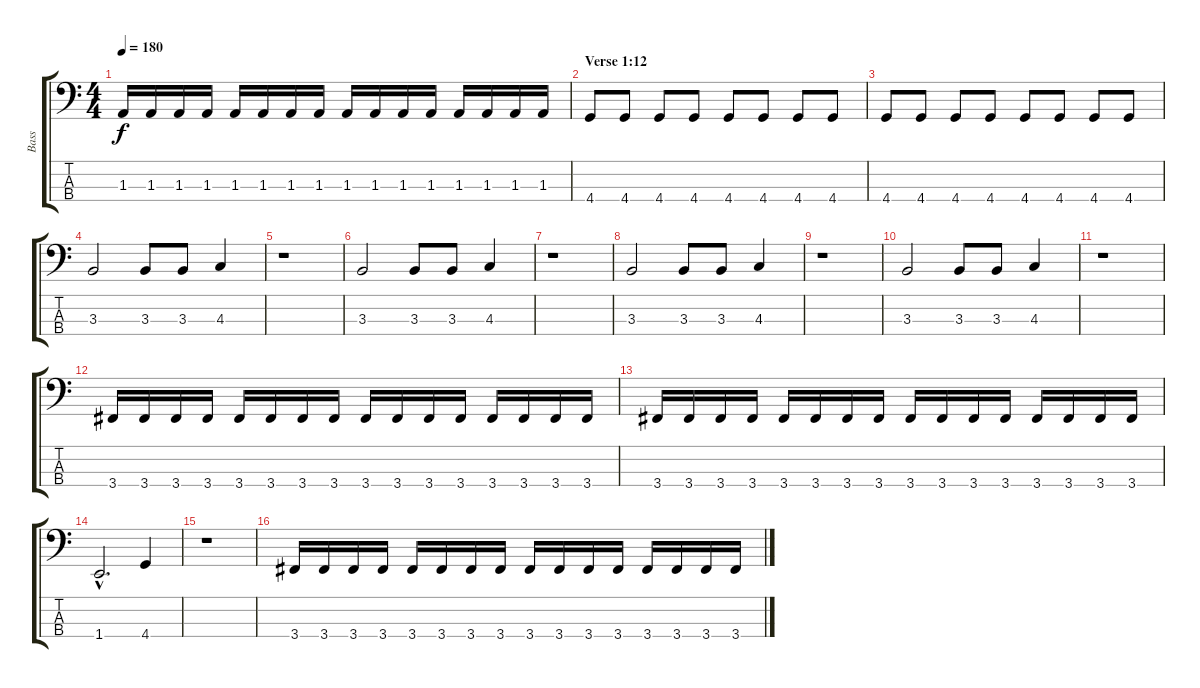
\track ("Bass" "Bass") {instrument electricbasspick}
\staff {score tabs}
\tuning (Gb2 Db2 Ab1 Eb1) {hide}
\ts (4 4)
\tempo 180
\clef f4
\ks c
1.3.16{dy f} 1.3.16 1.3.16 1.3.16 1.3.16 1.3.16 1.3.16 1.3.16 1.3.16 1.3.16 1.3.16 1.3.16 1.3.16 1.3.16 1.3.16 1.3.16 |
\section ("" "Verse 1:12")
4.4.8 4.4.8 4.4.8 4.4.8 4.4.8 4.4.8 4.4.8 4.4.8 |
4.4.8 4.4.8 4.4.8 4.4.8 4.4.8 4.4.8 4.4.8 4.4.8 |
3.3.2 3.3.8 3.3.8 4.3.4 |
r.1 |
3.3.2 3.3.8 3.3.8 4.3.4 |
r.1 |
3.3.2 3.3.8 3.3.8 4.3.4 |
r.1 |
3.3.2 3.3.8 3.3.8 4.3.4 |
r.1 |
3.4.16 3.4.16 3.4.16 3.4.16 3.4.16 3.4.16 3.4.16 3.4.16 3.4.16 3.4.16 3.4.16 3.4.16 3.4.16 3.4.16 3.4.16 3.4.16 |
3.4.16 3.4.16 3.4.16 3.4.16 3.4.16 3.4.16 3.4.16 3.4.16 3.4.16 3.4.16 3.4.16 3.4.16 3.4.16 3.4.16 3.4.16 3.4.16 |
1.4{hac}.2{d} 4.4.4 |
r.1 |
3.4.16 3.4.16 3.4.16 3.4.16 3.4.16 3.4.16 3.4.16 3.4.16 3.4.16 3.4.16 3.4.16 3.4.16 3.4.16 3.4.16 3.4.16 3.4.16
